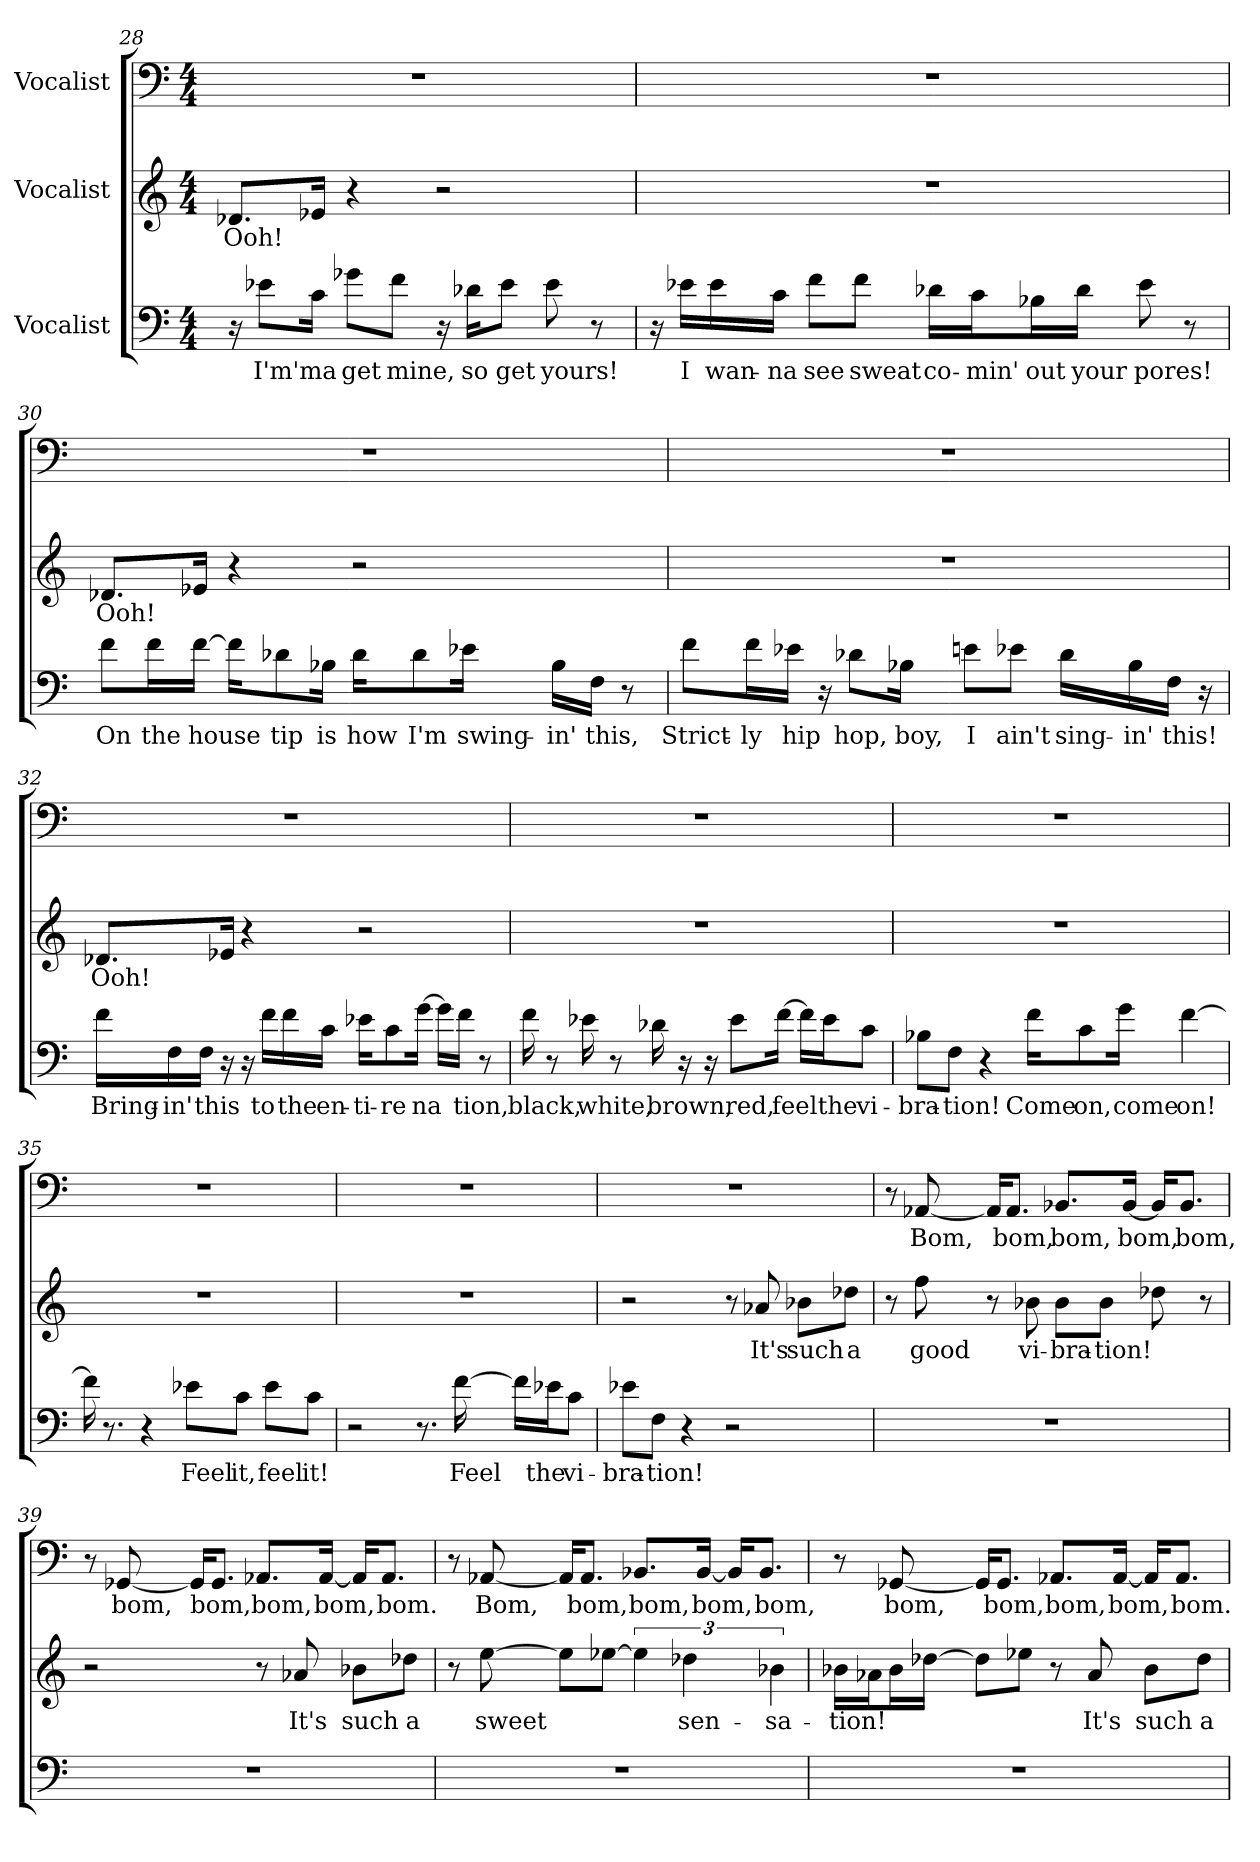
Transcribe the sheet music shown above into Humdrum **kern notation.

**kern	**text	**kern	**text	**kern	**text
*part3	*part3	*part2	*part2	*part1	*part1
*staff3	*staff3	*staff2	*staff2	*staff1	*staff1
*I"Vocalist	*	*I"Vocalist	*	*I"Vocalist	*
*clefF4	*	*clefG2	*	*clefF4	*
*M4/4	*	*M4/4	*	*M4/4	*
=28	=28	=28	=28	=28	=28
16r	.	8.d-X/L	Ooh!	1r	.
8e-X\L	I'm'ma	.	.	.	.
16c\Jk	_	16e-X/Jk	_	.	.
8g-X\L	get	4r	.	.	.
8f\J	mine,	.	.	.	.
16r	.	2r	.	.	.
16d-X\KL	so	.	.	.	.
8e-\J	get	.	.	.	.
8e-	yours!	.	.	.	.
8r	.	.	.	.	.
=29	=29	=29	=29	=29	=29
16r	.	1r	.	1r	.
16e-X\LL	I	.	.	.	.
16e-\	wan-	.	.	.	.
16c\JJ	-na	.	.	.	.
8f\L	see	.	.	.	.
8f\J	sweat	.	.	.	.
16d-X\LL	co-	.	.	.	.
16c\J	-min'	.	.	.	.
16B-X\L	out	.	.	.	.
16d-\JJ	your	.	.	.	.
8e-	pores!	.	.	.	.
8r	.	.	.	.	.
=30	=30	=30	=30	=30	=30
8f\L	On	8.d-X/L	Ooh!	1r	.
16f\L	the	.	.	.	.
[16f\JJ	house	16e-X/Jk	_	.	.
16f\KL]	_	4r	.	.	.
8d-X\	tip	.	.	.	.
16B-X\Jk	is	.	.	.	.
16d-\KL	how	2r	.	.	.
8d-\	I'm	.	.	.	.
16e-X\Jk	swing-	.	.	.	.
16B-\LL	-in'	.	.	.	.
16F\JJ	this,	.	.	.	.
8r	.	.	.	.	.
=31	=31	=31	=31	=31	=31
8f\L	Strict-	1r	.	1r	.
16f\L	-ly	.	.	.	.
16e-X\JJ	hip	.	.	.	.
16r	.	.	.	.	.
8d-X\L	hop,	.	.	.	.
16B-X\Jk	boy,	.	.	.	.
8en\L	I	.	.	.	.
8e-X\J	ain't	.	.	.	.
16d-\LL	sing-	.	.	.	.
16B-\	-in'	.	.	.	.
16F\JJ	this!	.	.	.	.
16r	.	.	.	.	.
=32	=32	=32	=32	=32	=32
16f\LL	Bring-	8.d-X/L	Ooh!	1r	.
16F\	-in'	.	.	.	.
16F\JJ	this	.	.	.	.
16r	.	16e-X/Jk	_	.	.
16r	.	4r	.	.	.
16f\LL	to	.	.	.	.
16f\	the	.	.	.	.
16c\JJ	en-	.	.	.	.
16e-X\KL	-ti-	2r	.	.	.
8c\	-re	.	.	.	.
[16g\Jk	na	.	.	.	.
16g\LL]	_	.	.	.	.
16f\JJ	tion,	.	.	.	.
8r	.	.	.	.	.
=33	=33	=33	=33	=33	=33
16f	black,	1r	.	1r	.
8r	.	.	.	.	.
16e-X	white,	.	.	.	.
8r	.	.	.	.	.
16d-X	brown,	.	.	.	.
16r	.	.	.	.	.
16r	.	.	.	.	.
8e-\L	red,	.	.	.	.
[16f\Jk	feel	.	.	.	.
16f\LL]	_	.	.	.	.
16e-\J	the	.	.	.	.
8c\J	vi-	.	.	.	.
=34	=34	=34	=34	=34	=34
8B-X\L	-bra-	1r	.	1r	.
8F\J	-tion!	.	.	.	.
4r	.	.	.	.	.
16f\KL	Come	.	.	.	.
8c\	on,	.	.	.	.
16g\Jk	come	.	.	.	.
[4f	on!	.	.	.	.
=35	=35	=35	=35	=35	=35
16f]	_	1r	.	1r	.
8.r	.	.	.	.	.
4r	.	.	.	.	.
8e-X\L	Feel	.	.	.	.
8c\J	it,	.	.	.	.
8e-\L	feel	.	.	.	.
8c\J	it!	.	.	.	.
=36	=36	=36	=36	=36	=36
2r	.	1r	.	1r	.
8.r	.	.	.	.	.
[16f	Feel	.	.	.	.
16f\LL]	_	.	.	.	.
16e-X\J	the	.	.	.	.
8c\J	vi-	.	.	.	.
=37	=37	=37	=37	=37	=37
8e-X\L	-bra-	2r	.	1r	.
8F\J	-tion!	.	.	.	.
4r	.	.	.	.	.
2r	.	8r	.	.	.
.	.	8a-X	It's	.	.
.	.	8b-X\L	such	.	.
.	.	8dd-X\J	a	.	.
=38	=38	=38	=38	=38	=38
1r	.	8r	.	8r	.
.	.	8ff	good	[8AA-X	Bom,
.	.	8r	.	16AA-/KL]	_
.	.	.	.	8.AA-/J	bom,
.	.	8b-X	vi-	.	.
.	.	8b-\L	-bra-	8.BB-X/L	bom,
.	.	8b-\J	-tion!	.	.
.	.	.	.	[16BB-/Jk	bom,
.	.	8dd-X	_	16BB-/KL]	_
.	.	.	.	8.BB-/J	bom,
.	.	8r	.	.	.
=39	=39	=39	=39	=39	=39
1r	.	2r	.	8r	.
.	.	.	.	[8GG-X	bom,
.	.	.	.	16GG-/KL]	_
.	.	.	.	8.GG-/J	bom,
.	.	8r	.	8.AA-X/L	bom,
.	.	8a-X	It's	.	.
.	.	.	.	[16AA-/Jk	bom,
.	.	8b-X\L	such	16AA-/KL]	_
.	.	.	.	8.AA-/J	bom.
.	.	8dd-X\J	a	.	.
=40	=40	=40	=40	=40	=40
1r	.	8r	.	8r	.
.	.	[8ee	sweet	[8AA-X	Bom,
.	.	8ee\L]	_	16AA-/KL]	_
.	.	.	.	8.AA-/J	bom,
.	.	[8ee-X\J	_	.	.
.	.	6ee-]	_	8.BB-X/L	bom,
.	.	6dd-X	sen-	.	.
.	.	.	.	[16BB-/Jk	bom,
.	.	.	.	16BB-/KL]	_
.	.	.	.	8.BB-/J	bom,
.	.	6b-X	-sa-	.	.
=41	=41	=41	=41	=41	=41
1r	.	16b-X\LL	-tion!	8r	.
.	.	16a-X\J	_	.	.
.	.	16b-\L	_	[8GG-X	bom,
.	.	[16dd-X\JJ	_	.	.
.	.	8dd-\L]	_	16GG-/KL]	_
.	.	.	.	8.GG-/J	bom,
.	.	8ee-X\J	_	.	.
.	.	8r	.	8.AA-X/L	bom,
.	.	8a-	It's	.	.
.	.	.	.	[16AA-/Jk	bom,
.	.	8b-\L	such	16AA-/KL]	_
.	.	.	.	8.AA-/J	bom.
.	.	8dd-\J	a	.	.
=	=	=	=	=	=
*-	*-	*-	*-	*-	*-
